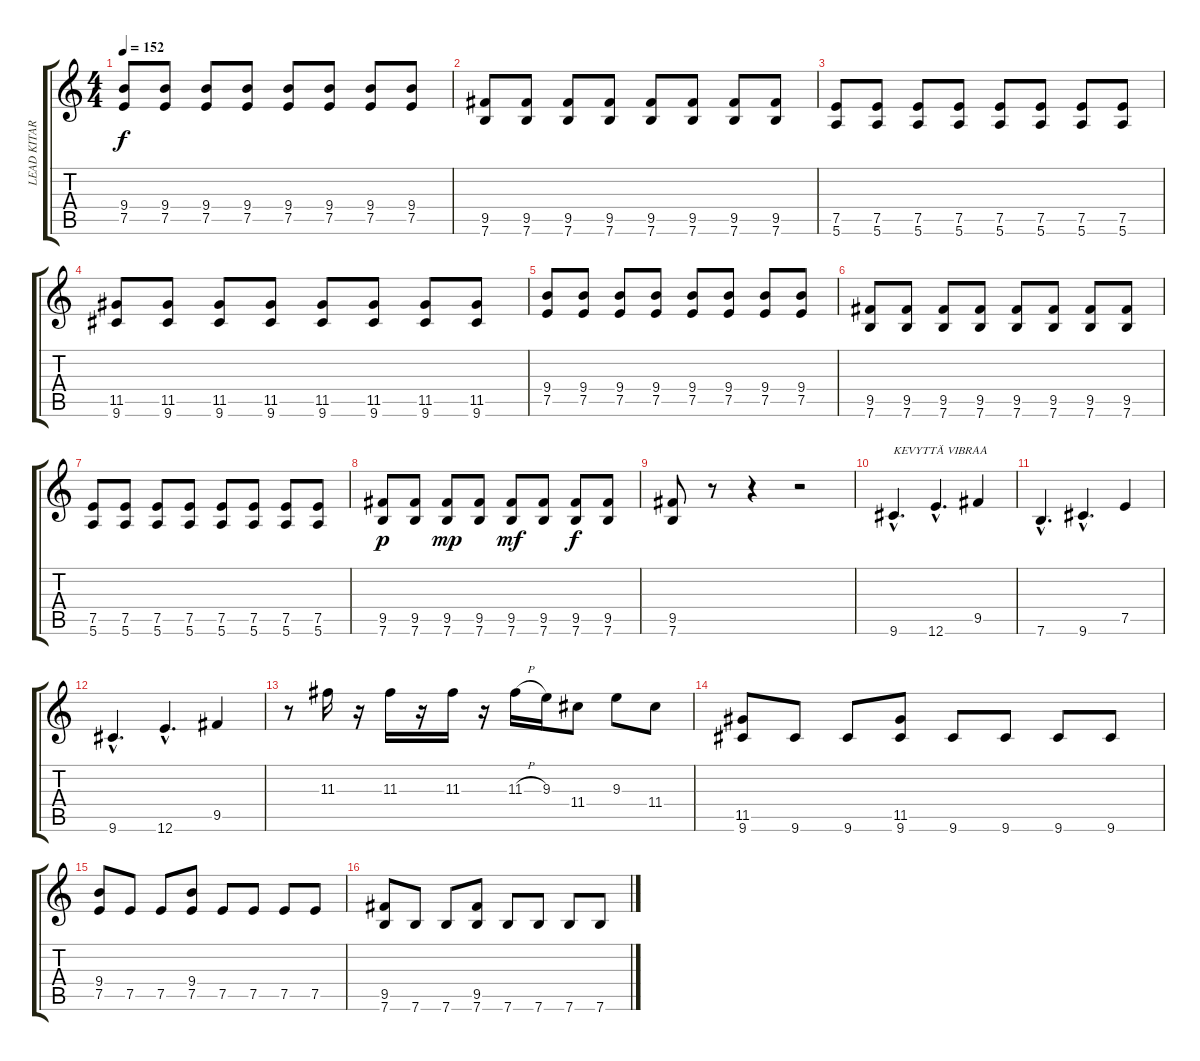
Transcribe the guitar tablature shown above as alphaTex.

\track ("LEAD KITARA " "LEAD KITAR") {instrument distortionguitar}
\staff {score tabs}
\tuning (E4 B3 G3 D3 A2 E2) {hide}
\ts (4 4)
\tempo 152
\clef g2
\ks c
(9.4 7.5).8{dy f} (9.4 7.5).8 (9.4 7.5).8 (9.4 7.5).8 (9.4 7.5).8 (9.4 7.5).8 (9.4 7.5).8 (9.4 7.5).8 |
(9.5 7.6).8 (9.5 7.6).8 (9.5 7.6).8 (9.5 7.6).8 (9.5 7.6).8 (9.5 7.6).8 (9.5 7.6).8 (9.5 7.6).8 |
(7.5 5.6).8 (7.5 5.6).8 (7.5 5.6).8 (7.5 5.6).8 (7.5 5.6).8 (7.5 5.6).8 (7.5 5.6).8 (7.5 5.6).8 |
(11.5 9.6).8 (11.5 9.6).8 (11.5 9.6).8 (11.5 9.6).8 (11.5 9.6).8 (11.5 9.6).8 (11.5 9.6).8 (11.5 9.6).8 |
(9.4 7.5).8 (9.4 7.5).8 (9.4 7.5).8 (9.4 7.5).8 (9.4 7.5).8 (9.4 7.5).8 (9.4 7.5).8 (9.4 7.5).8 |
(9.5 7.6).8 (9.5 7.6).8 (9.5 7.6).8 (9.5 7.6).8 (9.5 7.6).8 (9.5 7.6).8 (9.5 7.6).8 (9.5 7.6).8 |
(7.5 5.6).8 (7.5 5.6).8 (7.5 5.6).8 (7.5 5.6).8 (7.5 5.6).8 (7.5 5.6).8 (7.5 5.6).8 (7.5 5.6).8 |
(9.5 7.6).8{dy p} (9.5 7.6).8 (9.5 7.6).8{dy mp} (9.5 7.6).8 (9.5 7.6).8{dy mf} (9.5 7.6).8 (9.5 7.6).8{dy f} (9.5 7.6).8 |
(9.5 7.6).8 r.8 r.4 r.2 |
9.6{hac}.4{d txt "KEVYTTÄ VIBRAA"} 12.6{hac}.4{d} 9.5.4 |
7.6{hac}.4{d} 9.6{hac}.4{d} 7.5.4 |
9.6{hac}.4{d} 12.6{hac}.4{d} 9.5.4 |
r.8 11.3.16 r.16 11.3.16 r.16 11.3.16 r.16 11.3{h}.16 9.3.16 11.4.8 9.3.8 11.4.8 |
(11.5 9.6).8 9.6.8 9.6.8 (11.5 9.6).8 9.6.8 9.6.8 9.6.8 9.6.8 |
(9.4 7.5).8 7.5.8 7.5.8 (9.4 7.5).8 7.5.8 7.5.8 7.5.8 7.5.8 |
(9.5 7.6).8 7.6.8 7.6.8 (9.5 7.6).8 7.6.8 7.6.8 7.6.8 7.6.8
